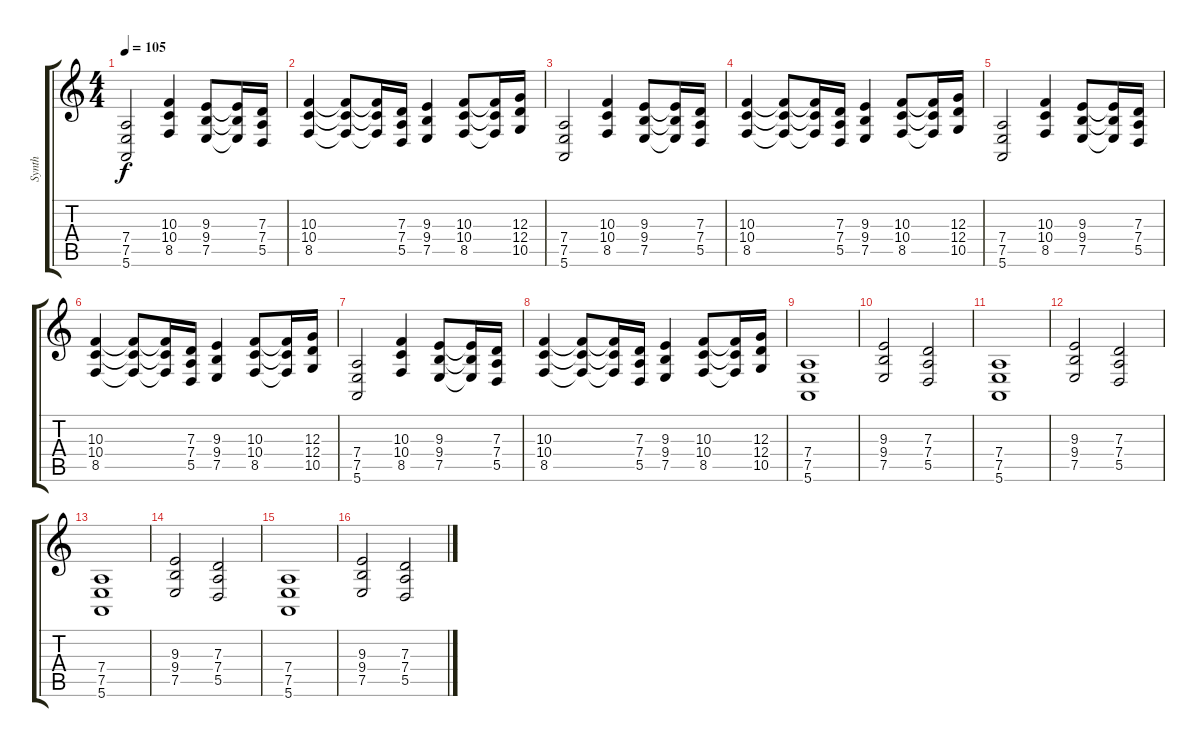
\track ("Synth" "Synth") {instrument stringensemble1}
\staff {score tabs}
\tuning (E4 B3 G3 D3 A2 E2) {hide}
\ts (4 4)
\tempo 105
\clef g2
\ks c
(7.4 7.5 5.6).2{dy f} (10.3 10.4 8.5).4 (9.3 9.4 7.5).8 (9.3{t} 9.4{t} 7.5{t}).16 (7.3 7.4 5.5).16 |
(10.3 10.4 8.5).4 (10.3{t} 10.4{t} 8.5{t}).8 (10.3{t} 10.4{t} 8.5{t}).16 (7.3 7.4 5.5).16 (9.3 9.4 7.5).4 (10.3 10.4 8.5).8 (10.3{t} 10.4{t} 8.5{t}).16 (12.3 12.4 10.5).16 |
(7.4 7.5 5.6).2 (10.3 10.4 8.5).4 (9.3 9.4 7.5).8 (9.3{t} 9.4{t} 7.5{t}).16 (7.3 7.4 5.5).16 |
(10.3 10.4 8.5).4 (10.3{t} 10.4{t} 8.5{t}).8 (10.3{t} 10.4{t} 8.5{t}).16 (7.3 7.4 5.5).16 (9.3 9.4 7.5).4 (10.3 10.4 8.5).8 (10.3{t} 10.4{t} 8.5{t}).16 (12.3 12.4 10.5).16 |
(7.4 7.5 5.6).2 (10.3 10.4 8.5).4 (9.3 9.4 7.5).8 (9.3{t} 9.4{t} 7.5{t}).16 (7.3 7.4 5.5).16 |
(10.3 10.4 8.5).4 (10.3{t} 10.4{t} 8.5{t}).8 (10.3{t} 10.4{t} 8.5{t}).16 (7.3 7.4 5.5).16 (9.3 9.4 7.5).4 (10.3 10.4 8.5).8 (10.3{t} 10.4{t} 8.5{t}).16 (12.3 12.4 10.5).16 |
(7.4 7.5 5.6).2 (10.3 10.4 8.5).4 (9.3 9.4 7.5).8 (9.3{t} 9.4{t} 7.5{t}).16 (7.3 7.4 5.5).16 |
(10.3 10.4 8.5).4 (10.3{t} 10.4{t} 8.5{t}).8 (10.3{t} 10.4{t} 8.5{t}).16 (7.3 7.4 5.5).16 (9.3 9.4 7.5).4 (10.3 10.4 8.5).8 (10.3{t} 10.4{t} 8.5{t}).16 (12.3 12.4 10.5).16 |
(7.4 7.5 5.6).1 |
(9.3 9.4 7.5).2 (7.3 7.4 5.5).2 |
(7.4 7.5 5.6).1 |
(9.3 9.4 7.5).2 (7.3 7.4 5.5).2 |
(7.4 7.5 5.6).1 |
(9.3 9.4 7.5).2 (7.3 7.4 5.5).2 |
(7.4 7.5 5.6).1 |
(9.3 9.4 7.5).2 (7.3 7.4 5.5).2
